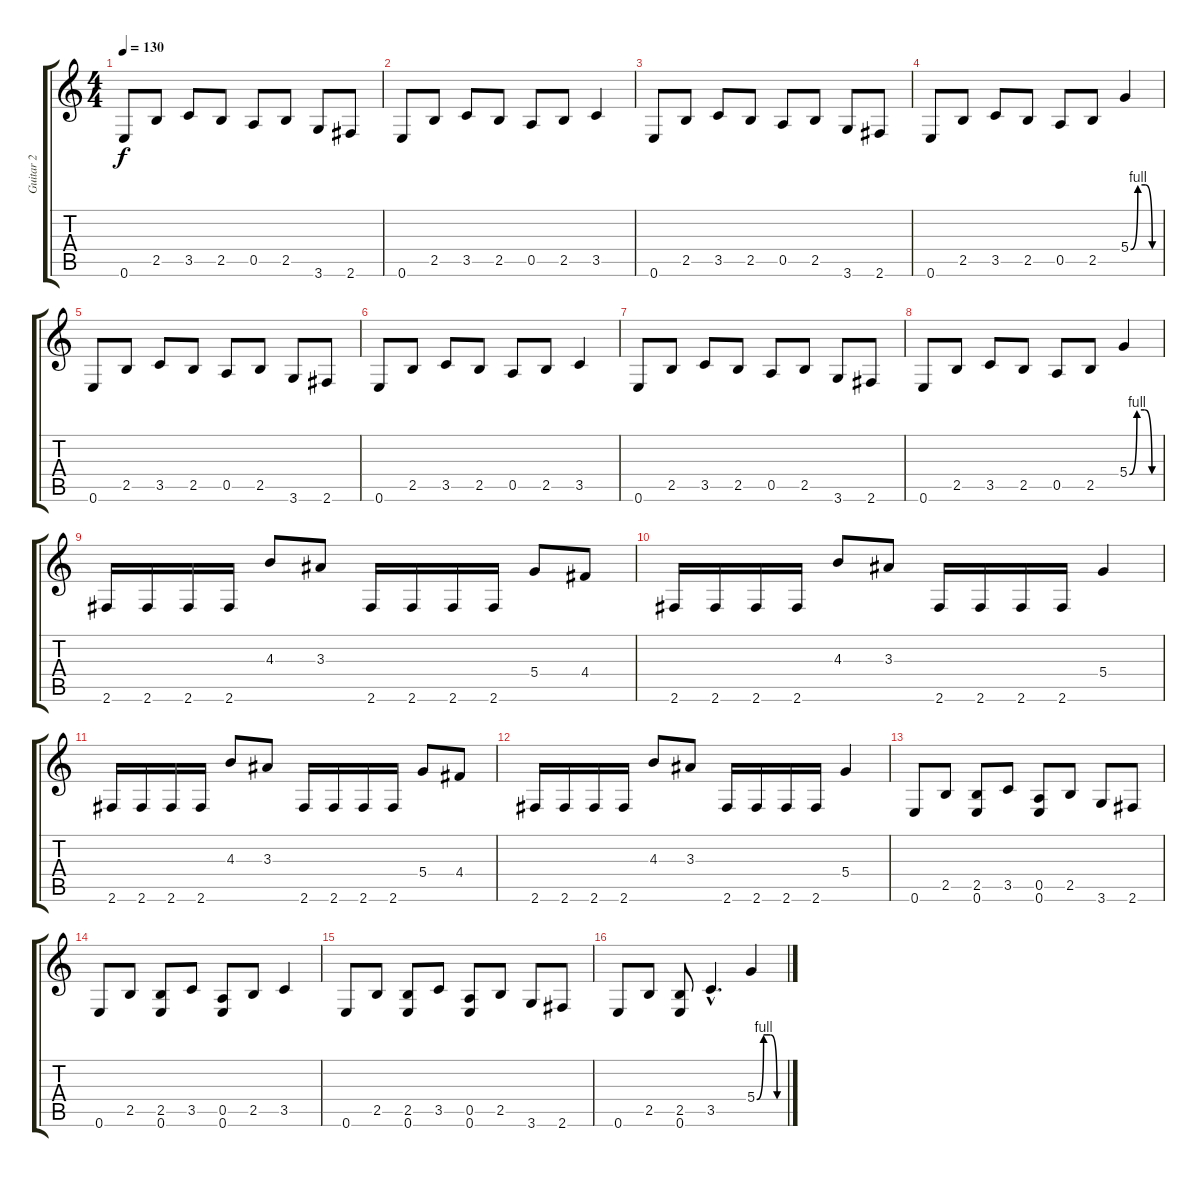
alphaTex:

\track ("Guitar 2" "Guitar 2") {instrument overdrivenguitar}
\staff {score tabs}
\tuning (E4 B3 G3 D3 A2 E2) {hide}
\ts (4 4)
\tempo 130
\clef g2
\ks c
0.6.8{dy f} 2.5.8 3.5.8 2.5.8 0.5.8 2.5.8 3.6.8 2.6.8 |
0.6.8 2.5.8 3.5.8 2.5.8 0.5.8 2.5.8 3.5.4 |
0.6.8 2.5.8 3.5.8 2.5.8 0.5.8 2.5.8 3.6.8 2.6.8 |
0.6.8 2.5.8 3.5.8 2.5.8 0.5.8 2.5.8 5.4{be (custom 0 0 15 4 30 4 45 0 60 0)}.4 |
0.6.8 2.5.8 3.5.8 2.5.8 0.5.8 2.5.8 3.6.8 2.6.8 |
0.6.8 2.5.8 3.5.8 2.5.8 0.5.8 2.5.8 3.5.4 |
0.6.8 2.5.8 3.5.8 2.5.8 0.5.8 2.5.8 3.6.8 2.6.8 |
0.6.8 2.5.8 3.5.8 2.5.8 0.5.8 2.5.8 5.4{be (custom 0 0 15 4 30 4 45 0 60 0)}.4 |
2.6.16 2.6.16 2.6.16 2.6.16 4.3.8 3.3.8 2.6.16 2.6.16 2.6.16 2.6.16 5.4.8 4.4.8 |
2.6.16 2.6.16 2.6.16 2.6.16 4.3.8 3.3.8 2.6.16 2.6.16 2.6.16 2.6.16 5.4.4 |
2.6.16 2.6.16 2.6.16 2.6.16 4.3.8 3.3.8 2.6.16 2.6.16 2.6.16 2.6.16 5.4.8 4.4.8 |
2.6.16 2.6.16 2.6.16 2.6.16 4.3.8 3.3.8 2.6.16 2.6.16 2.6.16 2.6.16 5.4.4 |
0.6.8 2.5.8 (2.5 0.6).8 3.5.8 (0.5 0.6).8 2.5.8 3.6.8 2.6.8 |
0.6.8 2.5.8 (2.5 0.6).8 3.5.8 (0.5 0.6).8 2.5.8 3.5.4 |
0.6.8 2.5.8 (2.5 0.6).8 3.5.8 (0.5 0.6).8 2.5.8 3.6.8 2.6.8 |
0.6.8 2.5.8 (2.5 0.6).8 3.5{hac}.4{d} 5.4{be (custom 0 0 15 4 30 4 45 0 60 0)}.4
